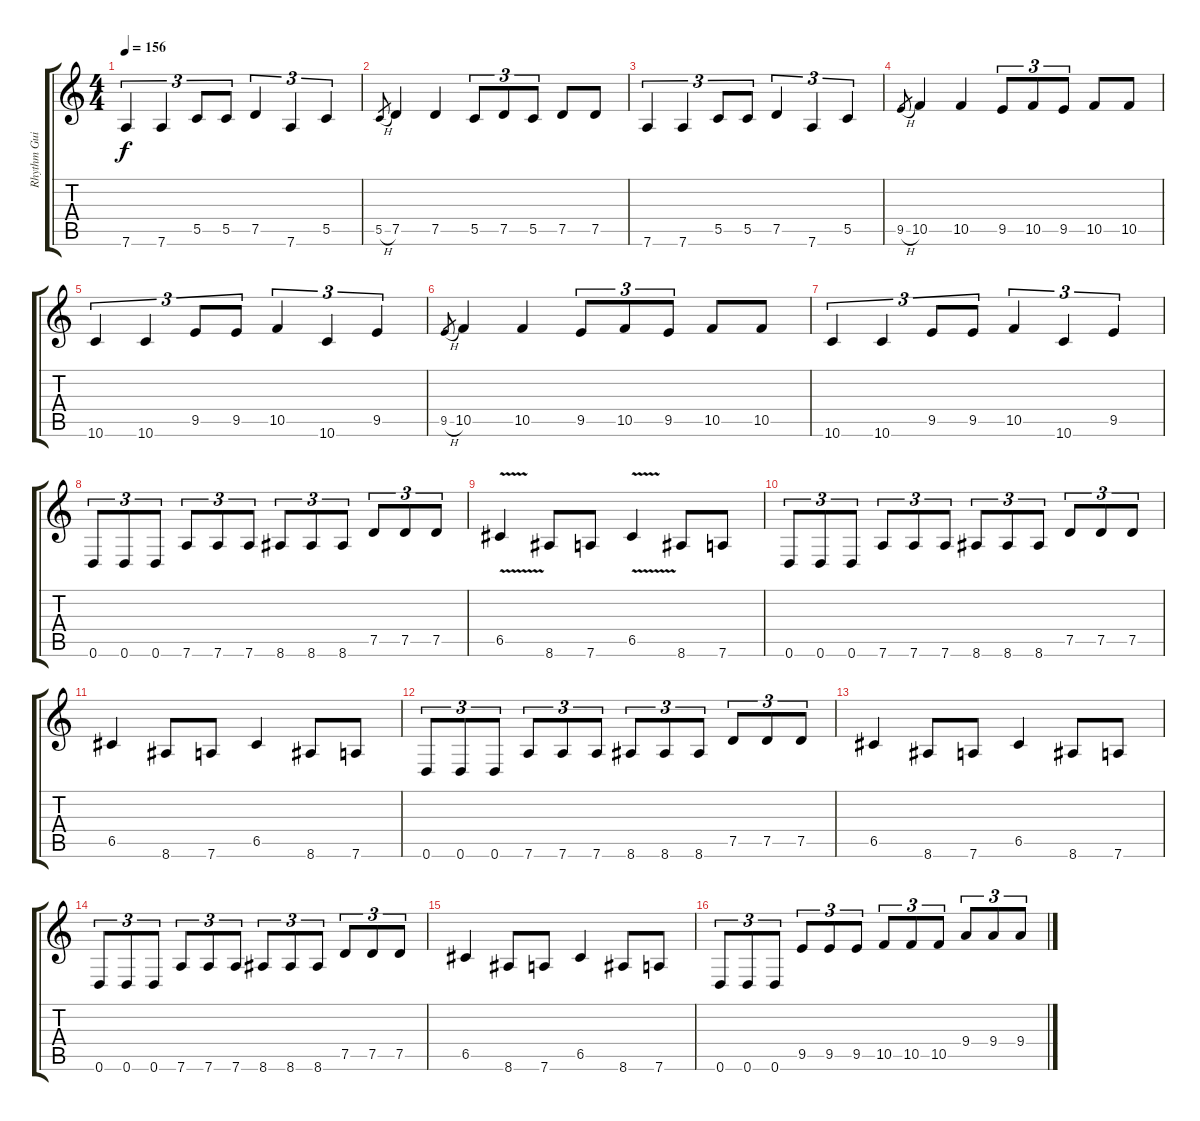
\track ("Rhythm Guitar 1" "Rhythm Gui") {instrument distortionguitar}
\staff {score tabs}
\tuning (D4 A3 F3 C3 G2 D2) {hide}
\ts (4 4)
\tempo 156
\clef g2
\ks c
7.6.4{tu (3 2) dy f} 7.6.4{tu (3 2)} 5.5.8{tu (3 2)} 5.5.8{tu (3 2)} 7.5.4{tu (3 2)} 7.6.4{tu (3 2)} 5.5.4{tu (3 2)} |
5.5{h}.8{gr} 7.5.4 7.5.4 5.5.8{tu (3 2)} 7.5.8{tu (3 2)} 5.5.8{tu (3 2)} 7.5.8 7.5.8 |
7.6.4{tu (3 2)} 7.6.4{tu (3 2)} 5.5.8{tu (3 2)} 5.5.8{tu (3 2)} 7.5.4{tu (3 2)} 7.6.4{tu (3 2)} 5.5.4{tu (3 2)} |
9.5{h}.8{gr} 10.5.4 10.5.4 9.5.8{tu (3 2)} 10.5.8{tu (3 2)} 9.5.8{tu (3 2)} 10.5.8 10.5.8 |
10.6.4{tu (3 2)} 10.6.4{tu (3 2)} 9.5.8{tu (3 2)} 9.5.8{tu (3 2)} 10.5.4{tu (3 2)} 10.6.4{tu (3 2)} 9.5.4{tu (3 2)} |
9.5{h}.8{gr} 10.5.4 10.5.4 9.5.8{tu (3 2)} 10.5.8{tu (3 2)} 9.5.8{tu (3 2)} 10.5.8 10.5.8 |
10.6.4{tu (3 2)} 10.6.4{tu (3 2)} 9.5.8{tu (3 2)} 9.5.8{tu (3 2)} 10.5.4{tu (3 2)} 10.6.4{tu (3 2)} 9.5.4{tu (3 2)} |
0.6.8{tu (3 2)} 0.6.8{tu (3 2)} 0.6.8{tu (3 2)} 7.6.8{tu (3 2)} 7.6.8{tu (3 2)} 7.6.8{tu (3 2)} 8.6.8{tu (3 2)} 8.6.8{tu (3 2)} 8.6.8{tu (3 2)} 7.5.8{tu (3 2)} 7.5.8{tu (3 2)} 7.5.8{tu (3 2)} |
6.5{v}.4 8.6.8 7.6.8 6.5{v}.4 8.6.8 7.6.8 |
0.6.8{tu (3 2)} 0.6.8{tu (3 2)} 0.6.8{tu (3 2)} 7.6.8{tu (3 2)} 7.6.8{tu (3 2)} 7.6.8{tu (3 2)} 8.6.8{tu (3 2)} 8.6.8{tu (3 2)} 8.6.8{tu (3 2)} 7.5.8{tu (3 2)} 7.5.8{tu (3 2)} 7.5.8{tu (3 2)} |
6.5.4 8.6.8 7.6.8 6.5.4 8.6.8 7.6.8 |
0.6.8{tu (3 2)} 0.6.8{tu (3 2)} 0.6.8{tu (3 2)} 7.6.8{tu (3 2)} 7.6.8{tu (3 2)} 7.6.8{tu (3 2)} 8.6.8{tu (3 2)} 8.6.8{tu (3 2)} 8.6.8{tu (3 2)} 7.5.8{tu (3 2)} 7.5.8{tu (3 2)} 7.5.8{tu (3 2)} |
6.5.4 8.6.8 7.6.8 6.5.4 8.6.8 7.6.8 |
0.6.8{tu (3 2)} 0.6.8{tu (3 2)} 0.6.8{tu (3 2)} 7.6.8{tu (3 2)} 7.6.8{tu (3 2)} 7.6.8{tu (3 2)} 8.6.8{tu (3 2)} 8.6.8{tu (3 2)} 8.6.8{tu (3 2)} 7.5.8{tu (3 2)} 7.5.8{tu (3 2)} 7.5.8{tu (3 2)} |
6.5.4 8.6.8 7.6.8 6.5.4 8.6.8 7.6.8 |
0.6.8{tu (3 2)} 0.6.8{tu (3 2)} 0.6.8{tu (3 2)} 9.5.8{tu (3 2)} 9.5.8{tu (3 2)} 9.5.8{tu (3 2)} 10.5.8{tu (3 2)} 10.5.8{tu (3 2)} 10.5.8{tu (3 2)} 9.4.8{tu (3 2)} 9.4.8{tu (3 2)} 9.4.8{tu (3 2)}
